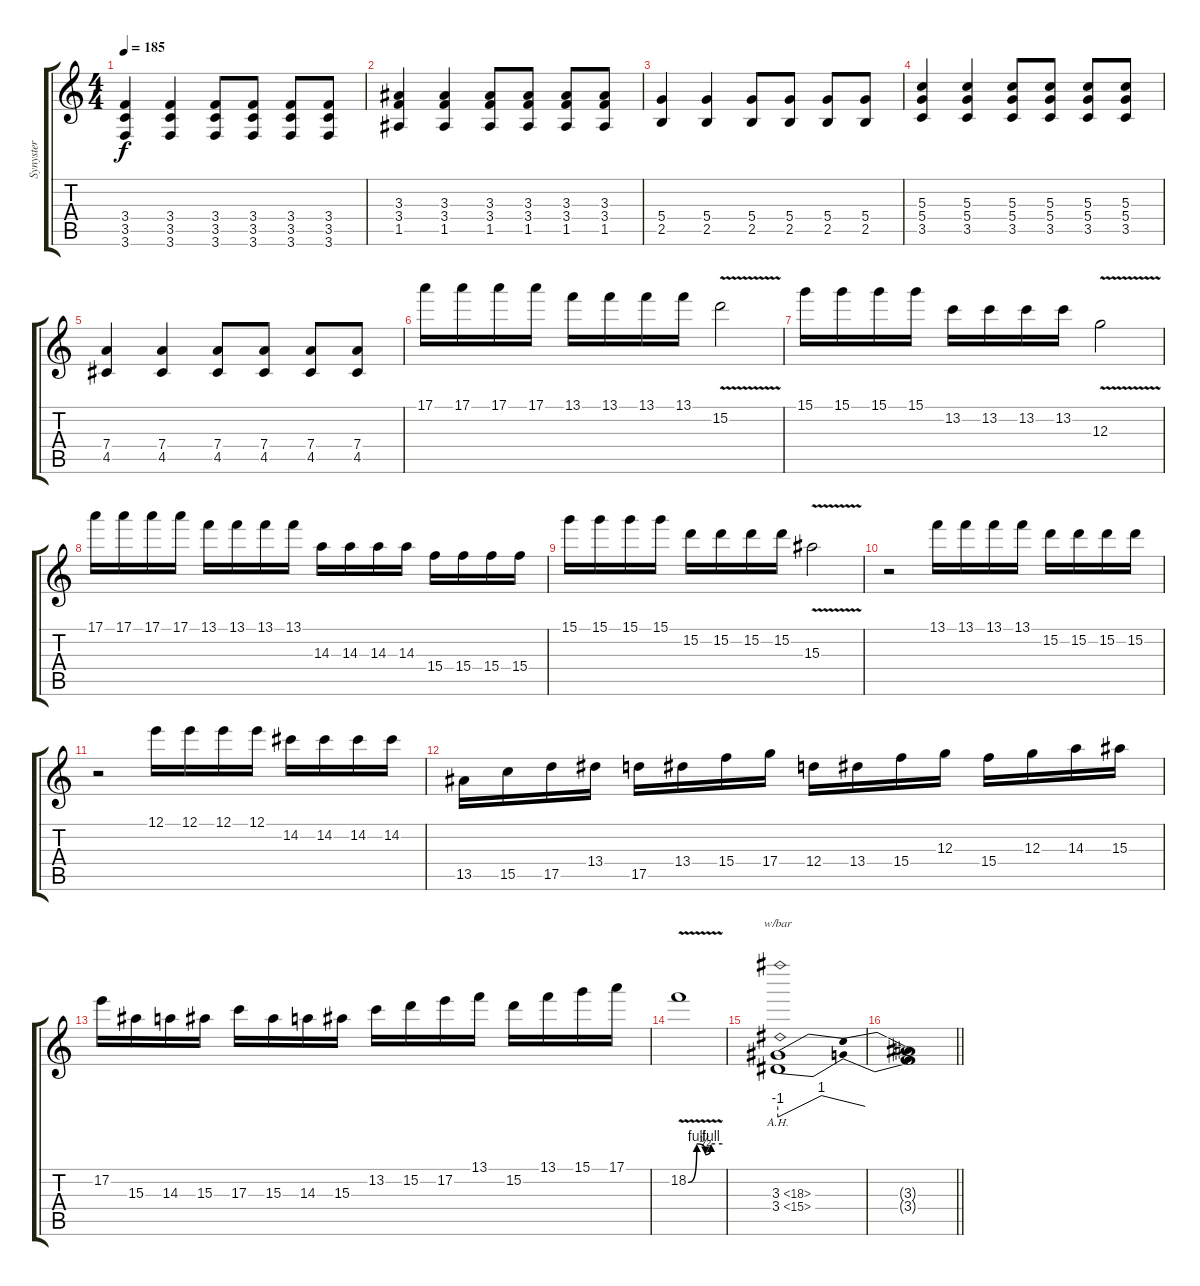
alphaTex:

\track ("Synyster" "Synyster") {instrument distortionguitar}
\staff {score tabs}
\tuning (E4 B3 G3 D3 A2 D2) {hide}
\ts (4 4)
\tempo 185
\clef g2
\ks c
(3.4 3.5 3.6).4{dy f} (3.4 3.5 3.6).4 (3.4 3.5 3.6).8 (3.4 3.5 3.6).8 (3.4 3.5 3.6).8 (3.4 3.5 3.6).8 |
(3.3 3.4 1.5).4 (3.3 3.4 1.5).4 (3.3 3.4 1.5).8 (3.3 3.4 1.5).8 (3.3 3.4 1.5).8 (3.3 3.4 1.5).8 |
(5.4 2.5).4 (5.4 2.5).4 (5.4 2.5).8 (5.4 2.5).8 (5.4 2.5).8 (5.4 2.5).8 |
(5.3 5.4 3.5).4 (5.3 5.4 3.5).4 (5.3 5.4 3.5).8 (5.3 5.4 3.5).8 (5.3 5.4 3.5).8 (5.3 5.4 3.5).8 |
(7.4 4.5).4 (7.4 4.5).4 (7.4 4.5).8 (7.4 4.5).8 (7.4 4.5).8 (7.4 4.5).8 |
17.1.16 17.1.16 17.1.16 17.1.16 13.1.16 13.1.16 13.1.16 13.1.16 15.2{v}.2 |
15.1.16 15.1.16 15.1.16 15.1.16 13.2.16 13.2.16 13.2.16 13.2.16 12.3{v}.2 |
17.1.16 17.1.16 17.1.16 17.1.16 13.1.16 13.1.16 13.1.16 13.1.16 14.3.16 14.3.16 14.3.16 14.3.16 15.4.16 15.4.16 15.4.16 15.4.16 |
15.1.16 15.1.16 15.1.16 15.1.16 15.2.16 15.2.16 15.2.16 15.2.16 15.3{v}.2 |
r.2 13.1.16 13.1.16 13.1.16 13.1.16 15.2.16 15.2.16 15.2.16 15.2.16 |
r.2 12.1.16 12.1.16 12.1.16 12.1.16 14.2.16 14.2.16 14.2.16 14.2.16 |
13.5.16 15.5.16 17.5.16 13.4.16 17.5.16 13.4.16 15.4.16 17.4.16 12.4.16 13.4.16 15.4.16 12.3.16 15.4.16 12.3.16 14.3.16 15.3.16 |
17.2.16 15.3.16 14.3.16 15.3.16 17.3.16 15.3.16 14.3.16 15.3.16 13.2.16 15.2.16 17.2.16 13.1.16 15.2.16 13.1.16 15.1.16 17.1.16 |
18.2{be (custom 0 0 15 4 30 2 40 4 60 4) v}.1 |
(3.3{ah 15} 3.4{ah 12}).1{tbe (dip default 0 -4 15 4 45 4 60 0)} |
\barLineRight lightlight
(3.3{t} 3.4{t}).1
